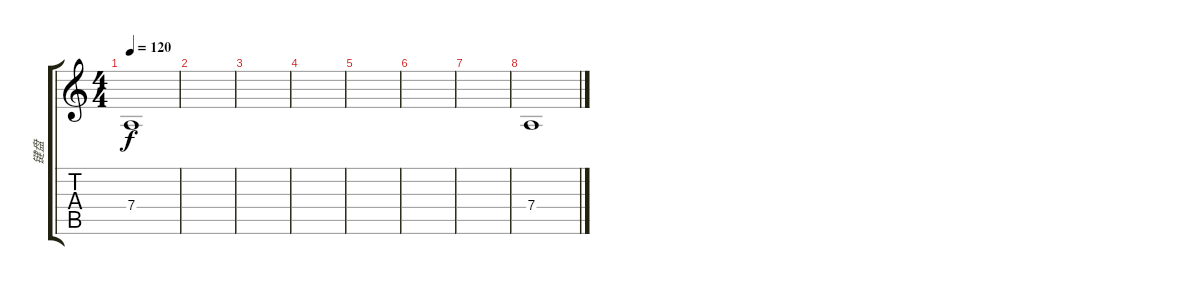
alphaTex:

\track ("键盘" "键盘") {instrument whistle}
\staff {score tabs}
\tuning (E4 B3 G3 D3 A2 E2) {hide}
\ts (4 4)
\tempo 120
\clef g2
\ks c
7.4.1{dy f instrument whistle} |
|
|
|
|
|
|
7.4.1
